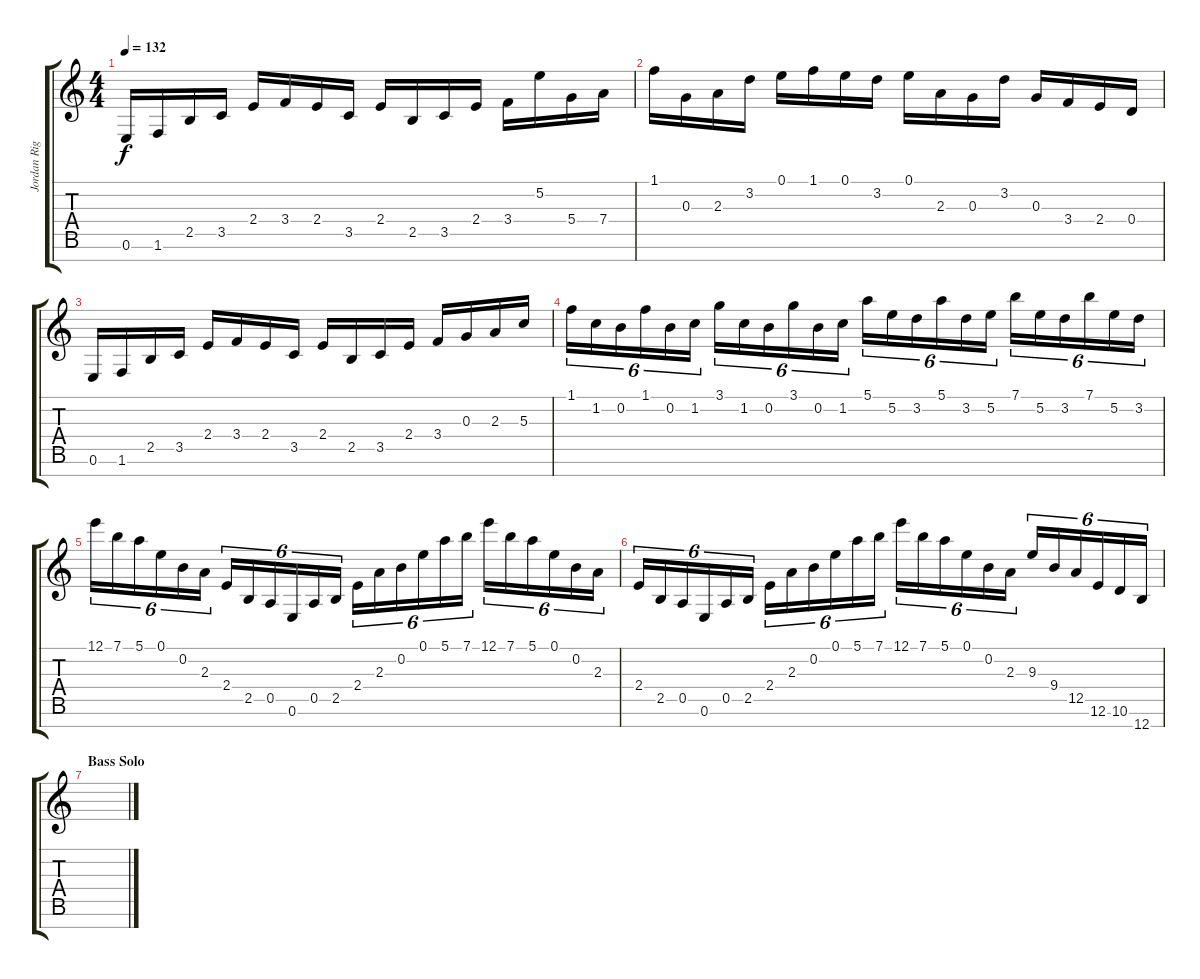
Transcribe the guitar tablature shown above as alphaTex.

\track ("Jordan Right Hand Overdubs and Effects" "Jordan Rig") {instrument stringensemble1}
\staff {score tabs}
\tuning (E5 B4 G4 D4 A3 E3 B2) {hide}
\ts (4 4)
\tempo 132
\clef g2
\ks c
0.6.16{dy f} 1.6.16 2.5.16 3.5.16 2.4.16 3.4.16 2.4.16 3.5.16 2.4.16 2.5.16 3.5.16 2.4.16 3.4.16 5.2.16 5.4.16 7.4.16 |
1.1.16 0.3.16 2.3.16 3.2.16 0.1.16 1.1.16 0.1.16 3.2.16 0.1.16 2.3.16 0.3.16 3.2.16 0.3.16 3.4.16 2.4.16 0.4.16 |
0.6.16 1.6.16 2.5.16 3.5.16 2.4.16 3.4.16 2.4.16 3.5.16 2.4.16 2.5.16 3.5.16 2.4.16 3.4.16 0.3.16 2.3.16 5.3.16 |
1.1.16{tu (6 4)} 1.2.16{tu (6 4)} 0.2.16{tu (6 4)} 1.1.16{tu (6 4)} 0.2.16{tu (6 4)} 1.2.16{tu (6 4)} 3.1.16{tu (6 4)} 1.2.16{tu (6 4)} 0.2.16{tu (6 4)} 3.1.16{tu (6 4)} 0.2.16{tu (6 4)} 1.2.16{tu (6 4)} 5.1.16{tu (6 4)} 5.2.16{tu (6 4)} 3.2.16{tu (6 4)} 5.1.16{tu (6 4)} 3.2.16{tu (6 4)} 5.2.16{tu (6 4)} 7.1.16{tu (6 4)} 5.2.16{tu (6 4)} 3.2.16{tu (6 4)} 7.1.16{tu (6 4)} 5.2.16{tu (6 4)} 3.2.16{tu (6 4)} |
12.1.16{tu (6 4)} 7.1.16{tu (6 4)} 5.1.16{tu (6 4)} 0.1.16{tu (6 4)} 0.2.16{tu (6 4)} 2.3.16{tu (6 4)} 2.4.16{tu (6 4)} 2.5.16{tu (6 4)} 0.5.16{tu (6 4)} 0.6.16{tu (6 4)} 0.5.16{tu (6 4)} 2.5.16{tu (6 4)} 2.4.16{tu (6 4)} 2.3.16{tu (6 4)} 0.2.16{tu (6 4)} 0.1.16{tu (6 4)} 5.1.16{tu (6 4)} 7.1.16{tu (6 4)} 12.1.16{tu (6 4)} 7.1.16{tu (6 4)} 5.1.16{tu (6 4)} 0.1.16{tu (6 4)} 0.2.16{tu (6 4)} 2.3.16{tu (6 4)} |
2.4.16{tu (6 4)} 2.5.16{tu (6 4)} 0.5.16{tu (6 4)} 0.6.16{tu (6 4)} 0.5.16{tu (6 4)} 2.5.16{tu (6 4)} 2.4.16{tu (6 4)} 2.3.16{tu (6 4)} 0.2.16{tu (6 4)} 0.1.16{tu (6 4)} 5.1.16{tu (6 4)} 7.1.16{tu (6 4)} 12.1.16{tu (6 4)} 7.1.16{tu (6 4)} 5.1.16{tu (6 4)} 0.1.16{tu (6 4)} 0.2.16{tu (6 4)} 2.3.16{tu (6 4)} 9.3.16{tu (6 4)} 9.4.16{tu (6 4)} 12.5.16{tu (6 4)} 12.6.16{tu (6 4)} 10.6.16{tu (6 4)} 12.7.16{tu (6 4)} |
\section ("" "Bass Solo")
